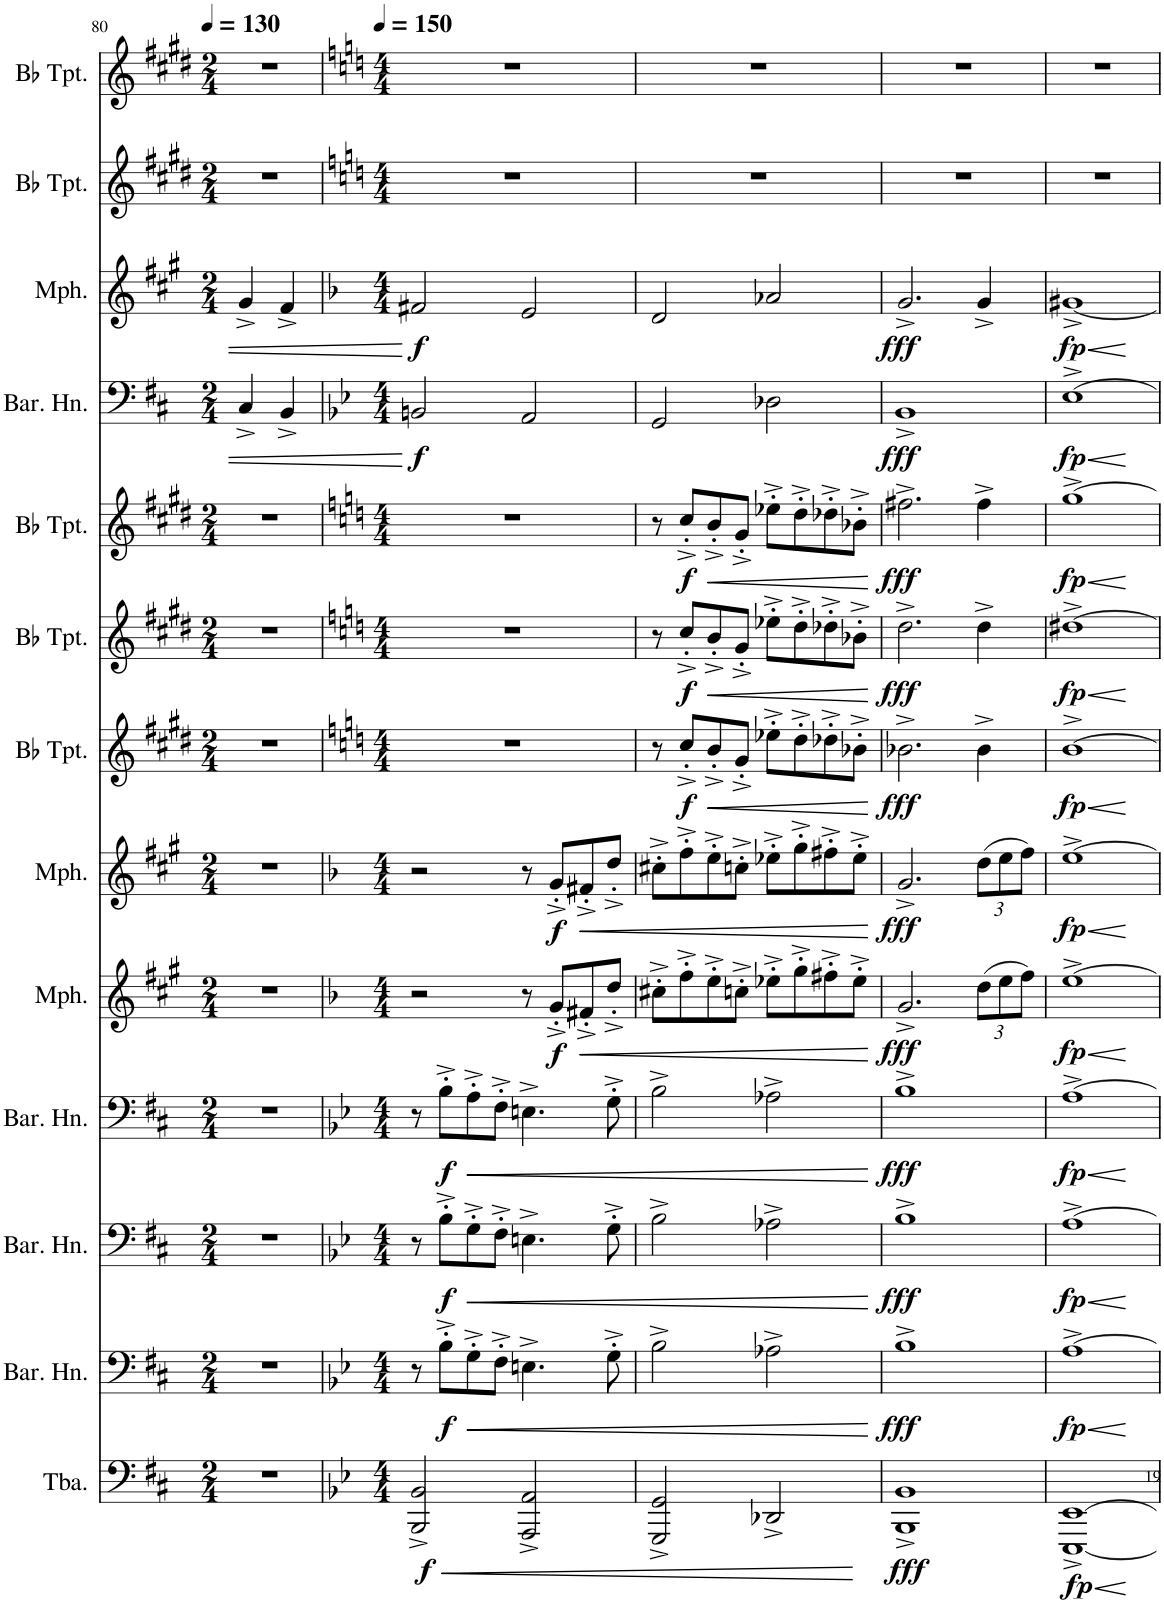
**kern	**dynam	**kern	**dynam	**kern	**dynam	**kern	**dynam	**kern	**dynam	**kern	**dynam	**kern	**dynam	**kern	**dynam	**kern	**dynam	**kern	**dynam	**kern	**dynam	**kern	**kern
*part13	*part13	*part12	*part12	*part11	*part11	*part10	*part10	*part9	*part9	*part8	*part8	*part7	*part7	*part6	*part6	*part5	*part5	*part4	*part4	*part3	*part3	*part2	*part1
*staff13	*staff13	*staff12	*staff12	*staff11	*staff11	*staff10	*staff10	*staff9	*staff9	*staff8	*staff8	*staff7	*staff7	*staff6	*staff6	*staff5	*staff5	*staff4	*staff4	*staff3	*staff3	*staff2	*staff1
*I"Tuba	*	*I"Baritone Horn	*	*I"Baritone Horn	*	*I"Baritone Horn	*	*I"Mellophone	*	*I"Mellophone	*	*I"Bb Trumpet	*	*I"Bb Trumpet	*	*I"Bb Trumpet	*	*I"Baritone Horn	*	*I"Mellophone	*	*I"Bb Trumpet	*I"Bb Trumpet
*I'Tba.	*	*I'Bar. Hn.	*	*I'Bar. Hn.	*	*I'Bar. Hn.	*	*I'Mph.	*	*I'Mph.	*	*I'Bb Tpt.	*	*I'Bb Tpt.	*	*I'Bb Tpt.	*	*I'Bar. Hn.	*	*I'Mph.	*	*I'Bb Tpt.	*I'Bb Tpt.
!!LO:PB:g=z
*clefF4	*	*clefF4	*	*clefF4	*	*clefF4	*	*clefG2	*	*clefG2	*	*clefG2	*	*clefG2	*	*clefG2	*	*clefF4	*	*clefG2	*	*clefG2	*clefG2
*	*	*Trd4c7	*	*Trd4c7	*	*Trd4c7	*	*Trd4c7	*	*Trd4c7	*	*Trd1c2	*	*Trd1c2	*	*Trd1c2	*	*Trd4c7	*	*Trd4c7	*	*Trd1c2	*Trd1c2
*k[f#c#]	*	*k[f#c#]	*	*k[f#c#]	*	*k[f#c#]	*	*k[f#c#g#]	*	*k[f#c#g#]	*	*k[f#c#g#d#]	*	*k[f#c#g#d#]	*	*k[f#c#g#d#]	*	*k[f#c#]	*	*k[f#c#g#]	*	*k[f#c#g#d#]	*k[f#c#g#d#]
*M2/4	*	*M2/4	*	*M2/4	*	*M2/4	*	*M2/4	*	*M2/4	*	*M2/4	*	*M2/4	*	*M2/4	*	*M2/4	*	*M2/4	*	*M2/4	*M2/4
*MM130	*	*MM130	*	*MM130	*	*MM130	*	*MM130	*	*MM130	*	*MM130	*	*MM130	*	*MM130	*	*MM130	*	*MM130	*	*MM130	*MM130
=80	=80	=80	=80	=80	=80	=80	=80	=80	=80	=80	=80	=80	=80	=80	=80	=80	=80	=80	=80	=80	=80	=80	=80
2r	.	2r	.	2r	.	2r	.	2r	.	2r	.	2r	.	2r	.	2r	.	4C#^/	.	4g#^/	.	2r	2r
.	.	.	.	.	.	.	.	.	.	.	.	.	.	.	.	.	.	4BB^/	.	4f#^/	.	.	.
=81	=81	=81	=81	=81	=81	=81	=81	=81	=81	=81	=81	=81	=81	=81	=81	=81	=81	=81	=81	=81	=81	=81	=81
*k[b-e-]	*	*k[b-e-]	*	*k[b-e-]	*	*k[b-e-]	*	*k[b-]	*	*k[b-]	*	*k[]	*	*k[]	*	*k[]	*	*k[b-e-]	*	*k[b-]	*	*k[]	*k[]
*M4/4	*	*M4/4	*	*M4/4	*	*M4/4	*	*M4/4	*	*M4/4	*	*M4/4	*	*M4/4	*	*M4/4	*	*M4/4	*	*M4/4	*	*M4/4	*M4/4
*	*	*	*	*	*	*	*	*	*	*	*	*	*	*	*	*	*	*	*	*	*	*	*MM150
!	!LO:HP:b	!	!	!	!	!	!	!	!	!	!	!	!	!	!	!	!	!	!	!	!	!	!
!	!LO:DY:n=1:b	!	!	!	!	!	!	!	!	!	!	!	!	!	!	!	!	!	!LO:DY:b	!	!LO:DY:b	!	!
2BBB-/^ 2BB-/^	< f	8r	.	8r	.	8r	.	2r	.	2r	.	1r	.	1r	.	1r	.	2BBn/	f	2f#X/	f	1r	1r
!	!	!	!LO:DY:b	!	!LO:DY:b	!	!LO:DY:b	!	!	!	!	!	!	!	!	!	!	!	!	!	!	!	!
.	.	8B-'^\L	f	8B-'^\L	f	8B-'^\L	f	.	.	.	.	.	.	.	.	.	.	.	.	.	.	.	.
!	!	!	!LO:HP:b	!	!LO:HP:b	!	!LO:HP:b	!	!	!	!	!	!	!	!	!	!	!	!	!	!	!	!
.	.	8G'^\	<	8G'^\	<	8A'^\	<	.	.	.	.	.	.	.	.	.	.	.	.	.	.	.	.
.	.	8F'^\J	.	8F'^\J	.	8F'^\J	.	.	.	.	.	.	.	.	.	.	.	.	.	.	.	.	.
2AAA/^ 2AA/^	.	4.En^\	.	4.En^\	.	4.En^\	.	8r	.	8r	.	.	.	.	.	.	.	2AA/	.	2e/	.	.	.
!	!	!	!	!	!	!	!	!	!LO:DY:b	!	!LO:DY:b	!	!	!	!	!	!	!	!	!	!	!	!
.	.	.	.	.	.	.	.	8g'^/L	f	8g'^/L	f	.	.	.	.	.	.	.	.	.	.	.	.
!	!	!	!	!	!	!	!	!	!LO:HP:b	!	!LO:HP:b	!	!	!	!	!	!	!	!	!	!	!	!
.	.	.	.	.	.	.	.	8f#X'^/	<	8f#X'^/	<	.	.	.	.	.	.	.	.	.	.	.	.
.	.	8G'^\	.	8G'^\	.	8G'^\	.	8dd'^/J	.	8dd'^/J	.	.	.	.	.	.	.	.	.	.	.	.	.
=82	=82	=82	=82	=82	=82	=82	=82	=82	=82	=82	=82	=82	=82	=82	=82	=82	=82	=82	=82	=82	=82	=82	=82
2GGG/^ 2GG/^	.	2B-^\	.	2B-^\	.	2B-^\	.	8cc#X'^\L	.	8cc#X'^\L	.	8r	.	8r	.	8r	.	2GG/	.	2d/	.	1r	1r
!	!	!	!	!	!	!	!	!	!	!	!	!	!LO:DY:b	!	!LO:DY:b	!	!LO:DY:b	!	!	!	!	!	!
.	.	.	.	.	.	.	.	8ff'^\	.	8ff'^\	.	8cc'^/L	f	8cc'^/L	f	8cc'^/L	f	.	.	.	.	.	.
!	!	!	!	!	!	!	!	!	!	!	!	!	!LO:HP:b	!	!LO:HP:b	!	!LO:HP:b	!	!	!	!	!	!
.	.	.	.	.	.	.	.	8ee'^\	.	8ee'^\	.	8b'^/	<	8b'^/	<	8b'^/	<	.	.	.	.	.	.
.	.	.	.	.	.	.	.	8ccn'^\J	.	8ccn'^\J	.	8g'^/J	.	8g'^/J	.	8g'^/J	.	.	.	.	.	.	.
2DD-X^/	.	2A-X^\	.	2A-X^\	.	2A-X^\	.	8ee-X'^\L	.	8ee-X'^\L	.	8ee-X'^\L	.	8ee-X'^\L	.	8ee-X'^\L	.	2D-X\	.	2a-X/	.	.	.
.	.	.	.	.	.	.	.	8gg'^\	.	8gg'^\	.	8dd'^\	.	8dd'^\	.	8dd'^\	.	.	.	.	.	.	.
.	.	.	.	.	.	.	.	8ff#X'^\	.	8ff#X'^\	.	8dd-X'^\	.	8dd-X'^\	.	8dd-X'^\	.	.	.	.	.	.	.
.	.	.	.	.	.	.	.	8ee-'^\J	.	8ee-'^\J	.	8b-X'^\J	.	8b-X'^\J	.	8b-X'^\J	.	.	.	.	.	.	.
.	[	.	[	.	[	.	[	.	[	.	[	.	[	.	[	.	[	.	.	.	.	.	.
=83	=83	=83	=83	=83	=83	=83	=83	=83	=83	=83	=83	=83	=83	=83	=83	=83	=83	=83	=83	=83	=83	=83	=83
!	!LO:DY:b	!	!LO:DY:b	!	!LO:DY:b	!	!LO:DY:b	!	!LO:DY:b	!	!LO:DY:b	!	!LO:DY:b	!	!LO:DY:b	!	!LO:DY:b	!	!LO:DY:b	!	!LO:DY:b	!	!
1BBB-^ 1BB-^	fff	1B-^	fff	1B-^	fff	1B-^	fff	2.g^/	fff	2.g^/	fff	2.b-X^\	fff	2.dd^\	fff	2.ff#X^\	fff	1BB-^	fff	2.g^/	fff	1r	1r
*	*	*	*	*	*	*	*	*Xbrackettup	*	*Xbrackettup	*	*	*	*	*	*	*	*	*	*	*	*	*
.	.	.	.	.	.	.	.	(12dd\L	.	(12dd\L	.	4b-^\	.	4dd^\	.	4ff#^\	.	.	.	4g^/	.	.	.
.	.	.	.	.	.	.	.	12ee\	.	12ee\	.	.	.	.	.	.	.	.	.	.	.	.	.
.	.	.	.	.	.	.	.	12ff\J)	.	12ff\J)	.	.	.	.	.	.	.	.	.	.	.	.	.
=84	=84	=84	=84	=84	=84	=84	=84	=84	=84	=84	=84	=84	=84	=84	=84	=84	=84	=84	=84	=84	=84	=84	=84
!	!LO:DY:b	!	!LO:DY:b	!	!LO:DY:b	!	!LO:DY:b	!	!LO:DY:b	!	!LO:DY:b	!	!LO:DY:b	!	!LO:DY:b	!	!LO:DY:b	!	!LO:DY:b	!	!LO:DY:b	!	!
[1EEE-^ [1EE-^	fp	[1A^	fp	[1A^	fp	[1A^	fp	[1ee^	fp	[1ee^	fp	[1b^	fp	[1dd#X^	fp	[1gg^	fp	[1E-^	fp	[1g#X^	fp	1r	1r
=	=	=	=	=	=	=	=	=	=	=	=	=	=	=	=	=	=	=	=	=	=	=	=
*-	*-	*-	*-	*-	*-	*-	*-	*-	*-	*-	*-	*-	*-	*-	*-	*-	*-	*-	*-	*-	*-	*-	*-
